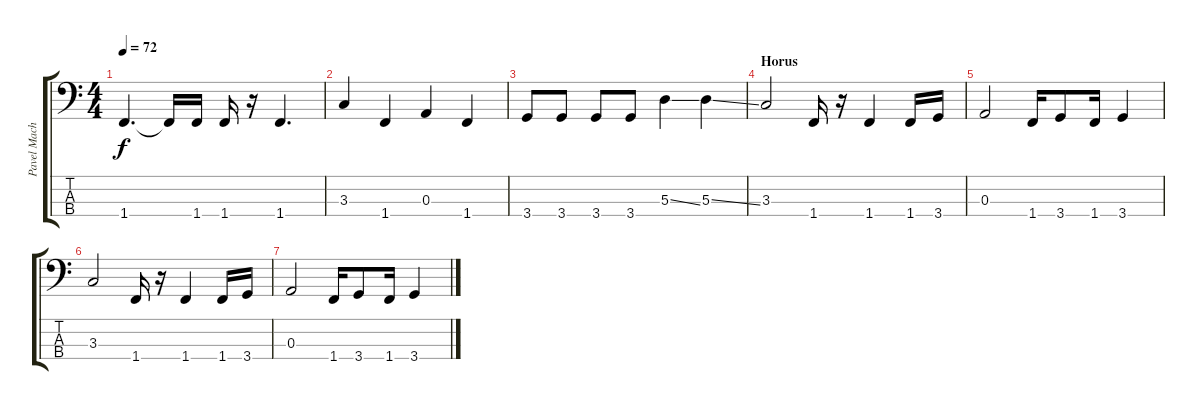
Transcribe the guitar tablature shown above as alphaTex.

\track ("Pavel Machivoda" "Pavel Mach") {instrument electricbassfinger}
\staff {score tabs}
\tuning (G2 D2 A1 E1) {hide}
\ts (4 4)
\tempo 72
\clef f4
\ks c
1.4.4{d dy f} 1.4{t}.16 1.4.16 1.4.16 r.16 1.4.4{d} |
3.3.4 1.4.4 0.3.4 1.4.4 |
3.4.8 3.4.8 3.4.8 3.4.8 5.3{ss}.4 5.3{ss}.4 |
\section ("" "Horus")
3.3.2 1.4.16 r.16 1.4.4 1.4.16 3.4.16 |
0.3.2 1.4.16 3.4.8 1.4.16 3.4.4 |
3.3.2 1.4.16 r.16 1.4.4 1.4.16 3.4.16 |
0.3.2 1.4.16 3.4.8 1.4.16 3.4.4
